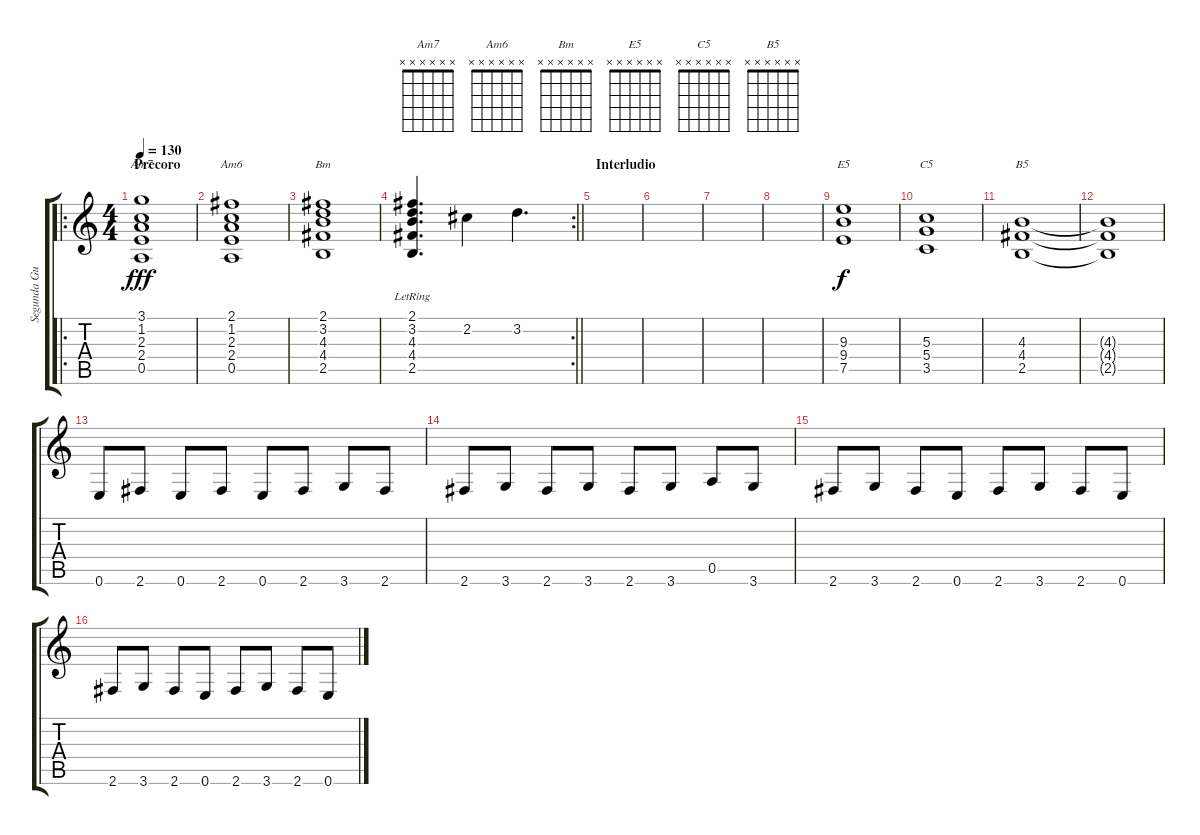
\track ("Segunda Guitarra" "Segunda Gu") {instrument electricguitarclean}
\staff {score tabs}
\tuning (E4 B3 G3 D3 A2 E2) {hide}
\chord ("Am7" x x x x x x)
\chord ("Am6" x x x x x x)
\chord ("Bm" x x x x x x)
\chord ("E5" x x x x x x)
\chord ("C5" x x x x x x)
\chord ("B5" x x x x x x)
\ro
\ts (4 4)
\section ("" "Precoro")
\tempo 130
\clef g2
\ks c
(3.1 1.2 2.3 2.4 0.5).1{ch "Am7" dy fff} |
(2.1 1.2 2.3 2.4 0.5).1{ch "Am6"} |
(2.1 3.2 4.3 4.4 2.5).1{ch "Bm"} |
\rc 2
\barLineRight lightlight
(2.1{lr} 3.2{lr} 4.3{lr} 4.4{lr} 2.5{lr}).4{d} 2.2.4 3.2.4{d} |
\section ("" "Interludio")
|
|
|
|
(9.3 9.4 7.5).1{ch "E5" dy f} |
(5.3 5.4 3.5).1{ch "C5"} |
(4.3 4.4 2.5).1{ch "B5"} |
(4.3{t} 4.4{t} 2.5{t}).1 |
0.6.8{instrument overdrivenguitar} 2.6.8 0.6.8 2.6.8 0.6.8 2.6.8 3.6.8 2.6.8 |
2.6.8 3.6.8 2.6.8 3.6.8 2.6.8 3.6.8 0.5.8 3.6.8 |
2.6.8 3.6.8 2.6.8 0.6.8 2.6.8 3.6.8 2.6.8 0.6.8 |
2.6.8 3.6.8 2.6.8 0.6.8 2.6.8 3.6.8 2.6.8 0.6.8
